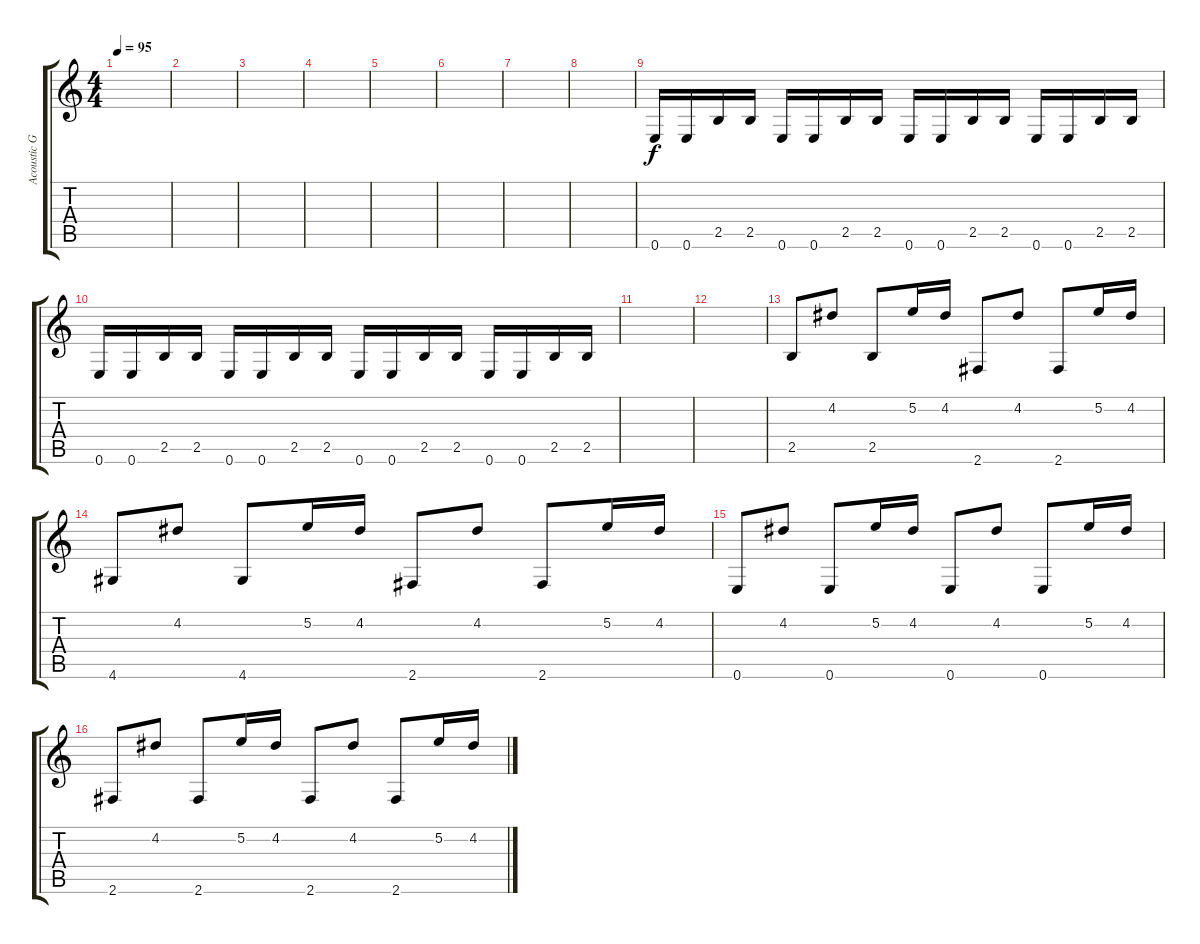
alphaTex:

\track ("Acoustic Guitar" "Acoustic G") {instrument acousticguitarsteel}
\staff {score tabs}
\tuning (E4 B3 G3 D3 A2 E2) {hide}
\ts (4 4)
\tempo 95
\clef g2
\ks c
|
|
|
|
|
|
|
|
0.6.16 0.6.16 2.5.16 2.5.16 0.6.16 0.6.16 2.5.16 2.5.16 0.6.16 0.6.16 2.5.16 2.5.16 0.6.16 0.6.16 2.5.16 2.5.16 |
0.6.16 0.6.16 2.5.16 2.5.16 0.6.16 0.6.16 2.5.16 2.5.16 0.6.16 0.6.16 2.5.16 2.5.16 0.6.16 0.6.16 2.5.16 2.5.16 |
|
|
2.5.8 4.2.8 2.5.8 5.2.16 4.2.16 2.6.8 4.2.8 2.6.8 5.2.16 4.2.16 |
4.6.8 4.2.8 4.6.8 5.2.16 4.2.16 2.6.8 4.2.8 2.6.8 5.2.16 4.2.16 |
0.6.8 4.2.8 0.6.8 5.2.16 4.2.16 0.6.8 4.2.8 0.6.8 5.2.16 4.2.16 |
2.6.8 4.2.8 2.6.8 5.2.16 4.2.16 2.6.8 4.2.8 2.6.8 5.2.16 4.2.16
